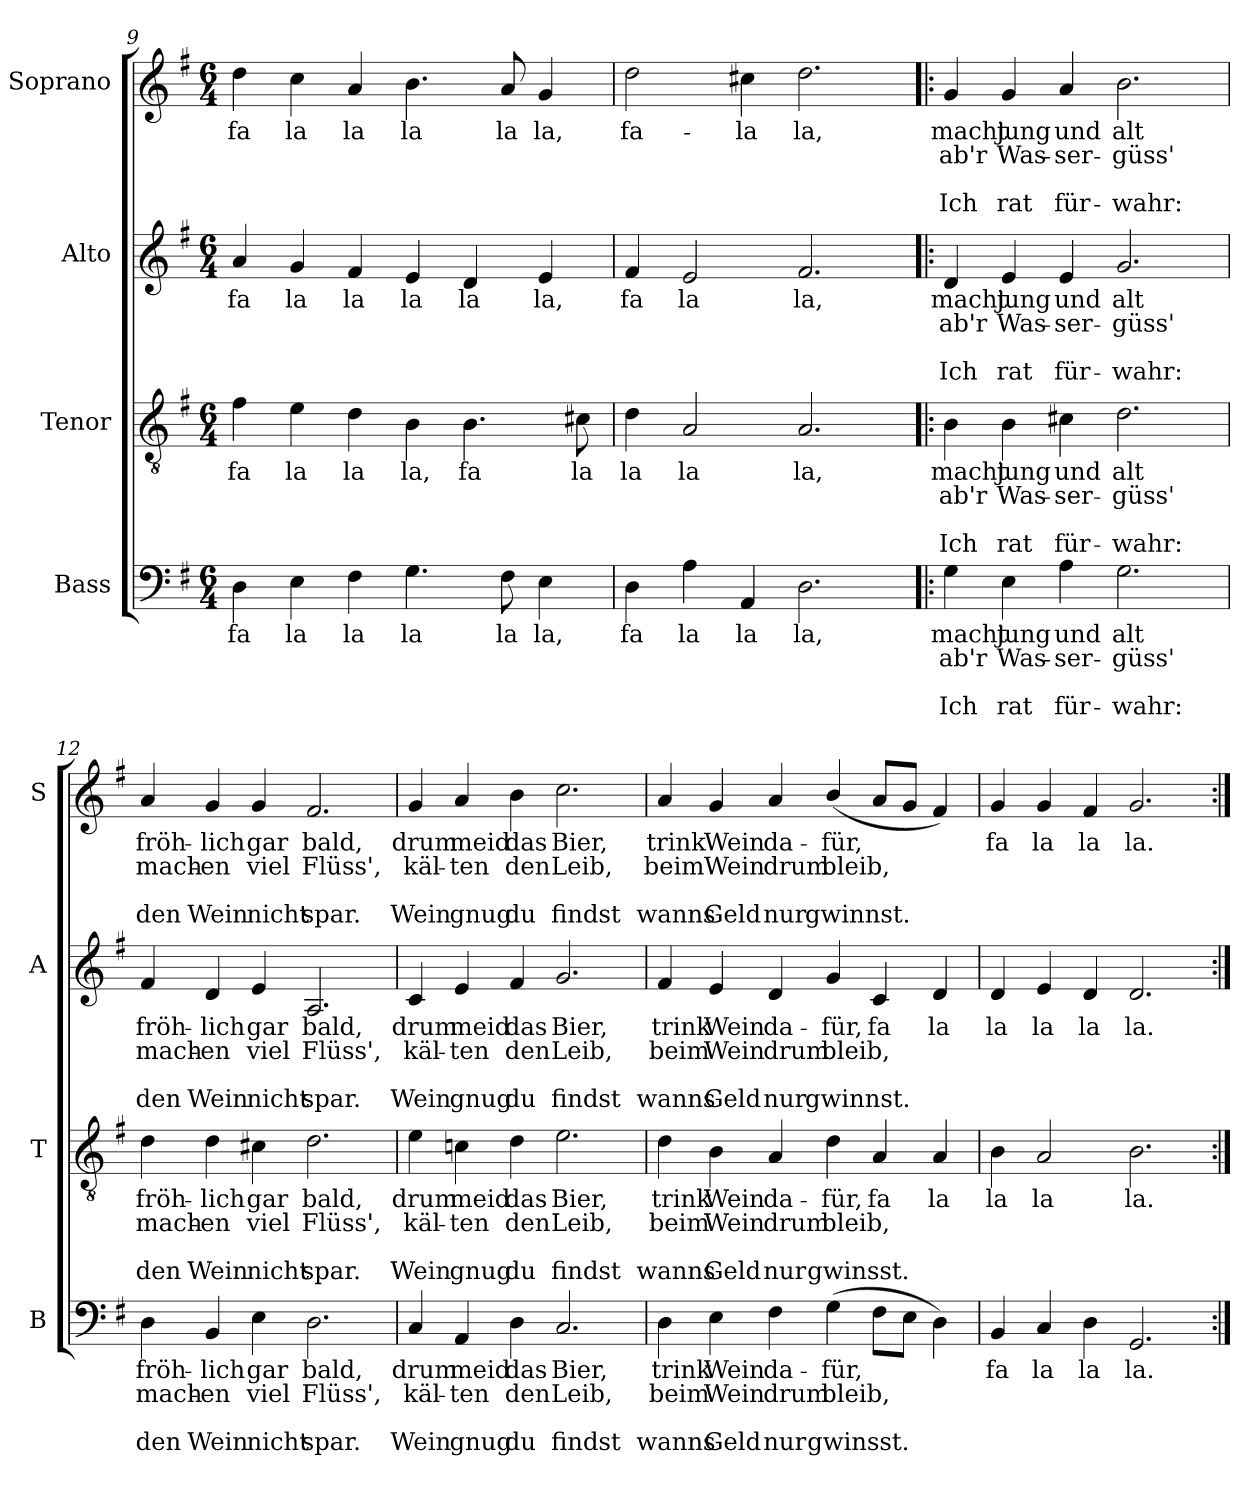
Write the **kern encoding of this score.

**kern	**text	**text	**text	**text	**kern	**text	**text	**text	**text	**kern	**text	**text	**text	**text	**kern	**text	**text	**text	**text
*part4	*part4	*part4	*part4	*part4	*part3	*part3	*part3	*part3	*part3	*part2	*part2	*part2	*part2	*part2	*part1	*part1	*part1	*part1	*part1
*staff4	*staff4	*staff4	*staff4	*staff4	*staff3	*staff3	*staff3	*staff3	*staff3	*staff2	*staff2	*staff2	*staff2	*staff2	*staff1	*staff1	*staff1	*staff1	*staff1
*I"Bass	*	*	*	*	*I"Tenor	*	*	*	*	*I"Alto	*	*	*	*	*I"Soprano	*	*	*	*
*I'B	*	*	*	*	*I'T	*	*	*	*	*I'A	*	*	*	*	*I'S	*	*	*	*
*clefF4	*	*	*	*	*clefGv2	*	*	*	*	*clefG2	*	*	*	*	*clefG2	*	*	*	*
*k[f#]	*	*	*	*	*k[f#]	*	*	*	*	*k[f#]	*	*	*	*	*k[f#]	*	*	*	*
*G:	*	*	*	*	*G:	*	*	*	*	*G:	*	*	*	*	*G:	*	*	*	*
*M6/4	*	*	*	*	*M6/4	*	*	*	*	*M6/4	*	*	*	*	*M6/4	*	*	*	*
=9	=9	=9	=9	=9	=9	=9	=9	=9	=9	=9	=9	=9	=9	=9	=9	=9	=9	=9	=9
4D\	fa	.	.	.	4f#\	fa	.	.	.	4a/	fa	.	.	.	4dd\	fa	.	.	.
4E\	la	.	.	.	4e\	la	.	.	.	4g/	la	.	.	.	4cc\	la	.	.	.
4F#\	la	.	.	.	4d\	la	.	.	.	4f#/	la	.	.	.	4a/	la	.	.	.
4.G\	la	.	.	.	4B\	la,	.	.	.	4e/	la	.	.	.	4.b\	la	.	.	.
.	.	.	.	.	4.B\	fa	.	.	.	4d/	la	.	.	.	.	.	.	.	.
8F#\	la	.	.	.	.	.	.	.	.	.	.	.	.	.	8a/	la	.	.	.
4E\	la,	.	.	.	.	.	.	.	.	4e/	la,	.	.	.	4g/	la,	.	.	.
.	.	.	.	.	8c#X\	la	.	.	.	.	.	.	.	.	.	.	.	.	.
=10	=10	=10	=10	=10	=10	=10	=10	=10	=10	=10	=10	=10	=10	=10	=10	=10	=10	=10	=10
4D\	fa	.	.	.	4d\	la	.	.	.	4f#/	fa	.	.	.	2dd\	fa-	.	.	.
4A\	la	.	.	.	2A/	la	.	.	.	2e/	la	.	.	.	.	.	.	.	.
4AA/	la	.	.	.	.	.	.	.	.	.	.	.	.	.	4cc#X\	-la	.	.	.
2.D\	la,	.	.	.	2.A/	la,	.	.	.	2.f#/	la,	.	.	.	2.dd\	la,	.	.	.
!!LO:PB:g=z
=11!|:	=11!|:	=11!|:	=11!|:	=11!|:	=11!|:	=11!|:	=11!|:	=11!|:	=11!|:	=11!|:	=11!|:	=11!|:	=11!|:	=11!|:	=11!|:	=11!|:	=11!|:	=11!|:	=11!|:
4G\	macht	ab'r	.	Ich	4B\	macht	ab'r	.	Ich	4d/	macht	ab'r	.	Ich	4g/	macht	ab'r	.	Ich
4E\	jung	Was-	.	rat	4B\	jung	Was-	.	rat	4e/	jung	Was-	.	rat	4g/	jung	Was-	.	rat
4A\	und	-ser-	.	für-	4c#X\	und	-ser-	.	für-	4e/	und	-ser-	.	für-	4a/	und	-ser-	.	für-
2.G\	alt	-güss'	.	-wahr:	2.d\	alt	-güss'	.	-wahr:	2.g/	alt	-güss'	.	-wahr:	2.b\	alt	-güss'	.	-wahr:
=12	=12	=12	=12	=12	=12	=12	=12	=12	=12	=12	=12	=12	=12	=12	=12	=12	=12	=12	=12
4D\	fröh-	mach-	.	den	4d\	fröh-	mach-	.	den	4f#/	fröh-	mach-	.	den	4a/	fröh-	mach-	.	den
4BB/	-lich	-en	.	Wein	4d\	-lich	-en	.	Wein	4d/	-lich	-en	.	Wein	4g/	-lich	-en	.	Wein
4E\	gar	viel	.	nicht	4c#X\	gar	viel	.	nicht	4e/	gar	viel	.	nicht	4g/	gar	viel	.	nicht
2.D\	bald,	Flüss',	.	spar.	2.d\	bald,	Flüss',	.	spar.	2.A/	bald,	Flüss',	.	spar.	2.f#/	bald,	Flüss',	.	spar.
=13	=13	=13	=13	=13	=13	=13	=13	=13	=13	=13	=13	=13	=13	=13	=13	=13	=13	=13	=13
4C/	drum	käl-	.	Wein	4e\	drum	käl-	.	Wein	4c/	drum	käl-	.	Wein	4g/	drum	käl-	.	Wein
4AA/	meid	-ten	.	gnug	4cn\	meid	-ten	.	gnug	4e/	meid	-ten	.	gnug	4a/	meid	-ten	.	gnug
4D\	das	den	.	du	4d\	das	den	.	du	4f#/	das	den	.	du	4b\	das	den	.	du
2.C/	Bier,	Leib,	.	findst	2.e\	Bier,	Leib,	.	findst	2.g/	Bier,	Leib,	.	findst	2.cc\	Bier,	Leib,	.	findst
!!LO:LB:g=z
=14	=14	=14	=14	=14	=14	=14	=14	=14	=14	=14	=14	=14	=14	=14	=14	=14	=14	=14	=14
4D\	trink	beim	.	wanns	4d\	trink	beim	.	wanns	4f#/	trink	beim	.	wanns	4a/	trink	beim	.	wanns
4E\	Wein	Wein	.	Geld	4B\	Wein	Wein	.	Geld	4e/	Wein	Wein	.	Geld	4g/	Wein	Wein	.	Geld
4F#\	da-	drum	.	nur	4A/	da-	drum	.	nur	4d/	da-	drum	.	nur	4a/	da-	drum	.	nur
(4G\	-für,	bleib,	.	gwinsst.	4d\	-für,	bleib,	.	gwinsst.	4g/	-für,	bleib,	.	gwinnst.	(4b/	-für,	bleib,	.	gwinnst.
8F#\L	.	.	.	.	4A/	fa	.	.	.	4c/	fa	.	.	.	8a/L	.	.	.	.
8E\J	.	.	.	.	.	.	.	.	.	.	.	.	.	.	8g/J	.	.	.	.
4D\)	.	.	.	.	4A/	la	.	.	.	4d/	la	.	.	.	4f#/)	.	.	.	.
=15	=15	=15	=15	=15	=15	=15	=15	=15	=15	=15	=15	=15	=15	=15	=15	=15	=15	=15	=15
4BB/	fa	.	.	.	4B\	la	.	.	.	4d/	la	.	.	.	4g/	fa	.	.	.
4C/	la	.	.	.	2A/	la	.	.	.	4e/	la	.	.	.	4g/	la	.	.	.
4D\	la	.	.	.	.	.	.	.	.	4d/	la	.	.	.	4f#/	la	.	.	.
2.GG/	la.	.	.	.	2.B\	la.	.	.	.	2.d/	la.	.	.	.	2.g/	la.	.	.	.
=:|!	=:|!	=:|!	=:|!	=:|!	=:|!	=:|!	=:|!	=:|!	=:|!	=:|!	=:|!	=:|!	=:|!	=:|!	=:|!	=:|!	=:|!	=:|!	=:|!
*-	*-	*-	*-	*-	*-	*-	*-	*-	*-	*-	*-	*-	*-	*-	*-	*-	*-	*-	*-
